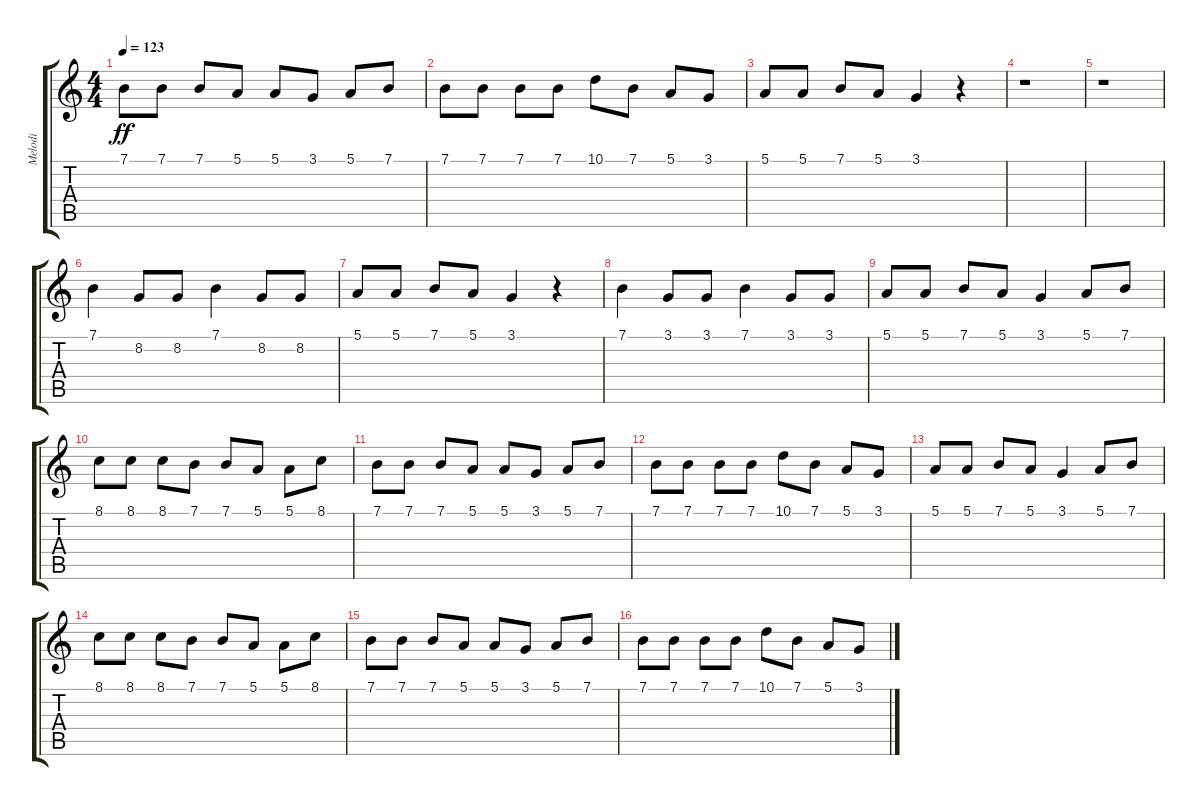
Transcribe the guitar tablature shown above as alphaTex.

\track ("Melodi" "Melodi") {instrument acousticgrandpiano}
\staff {score tabs}
\tuning (E4 B3 G3 D3 A2 E2) {hide}
\ts (4 4)
\tempo 123
\clef g2
\ks c
7.1.8{dy ff} 7.1.8 7.1.8 5.1.8 5.1.8 3.1.8 5.1.8 7.1.8 |
7.1.8 7.1.8 7.1.8 7.1.8 10.1.8 7.1.8 5.1.8 3.1.8 |
5.1.8 5.1.8 7.1.8 5.1.8 3.1.4 r.4 |
r.1 |
r.1 |
7.1.4 8.2.8 8.2.8 7.1.4 8.2.8 8.2.8 |
5.1.8 5.1.8 7.1.8 5.1.8 3.1.4 r.4 |
7.1.4 3.1.8 3.1.8 7.1.4 3.1.8 3.1.8 |
5.1.8 5.1.8 7.1.8 5.1.8 3.1.4 5.1.8 7.1.8 |
8.1.8 8.1.8 8.1.8 7.1.8 7.1.8 5.1.8 5.1.8 8.1.8 |
7.1.8 7.1.8 7.1.8 5.1.8 5.1.8 3.1.8 5.1.8 7.1.8 |
7.1.8 7.1.8 7.1.8 7.1.8 10.1.8 7.1.8 5.1.8 3.1.8 |
5.1.8 5.1.8 7.1.8 5.1.8 3.1.4 5.1.8 7.1.8 |
8.1.8 8.1.8 8.1.8 7.1.8 7.1.8 5.1.8 5.1.8 8.1.8 |
7.1.8 7.1.8 7.1.8 5.1.8 5.1.8 3.1.8 5.1.8 7.1.8 |
7.1.8 7.1.8 7.1.8 7.1.8 10.1.8 7.1.8 5.1.8 3.1.8
